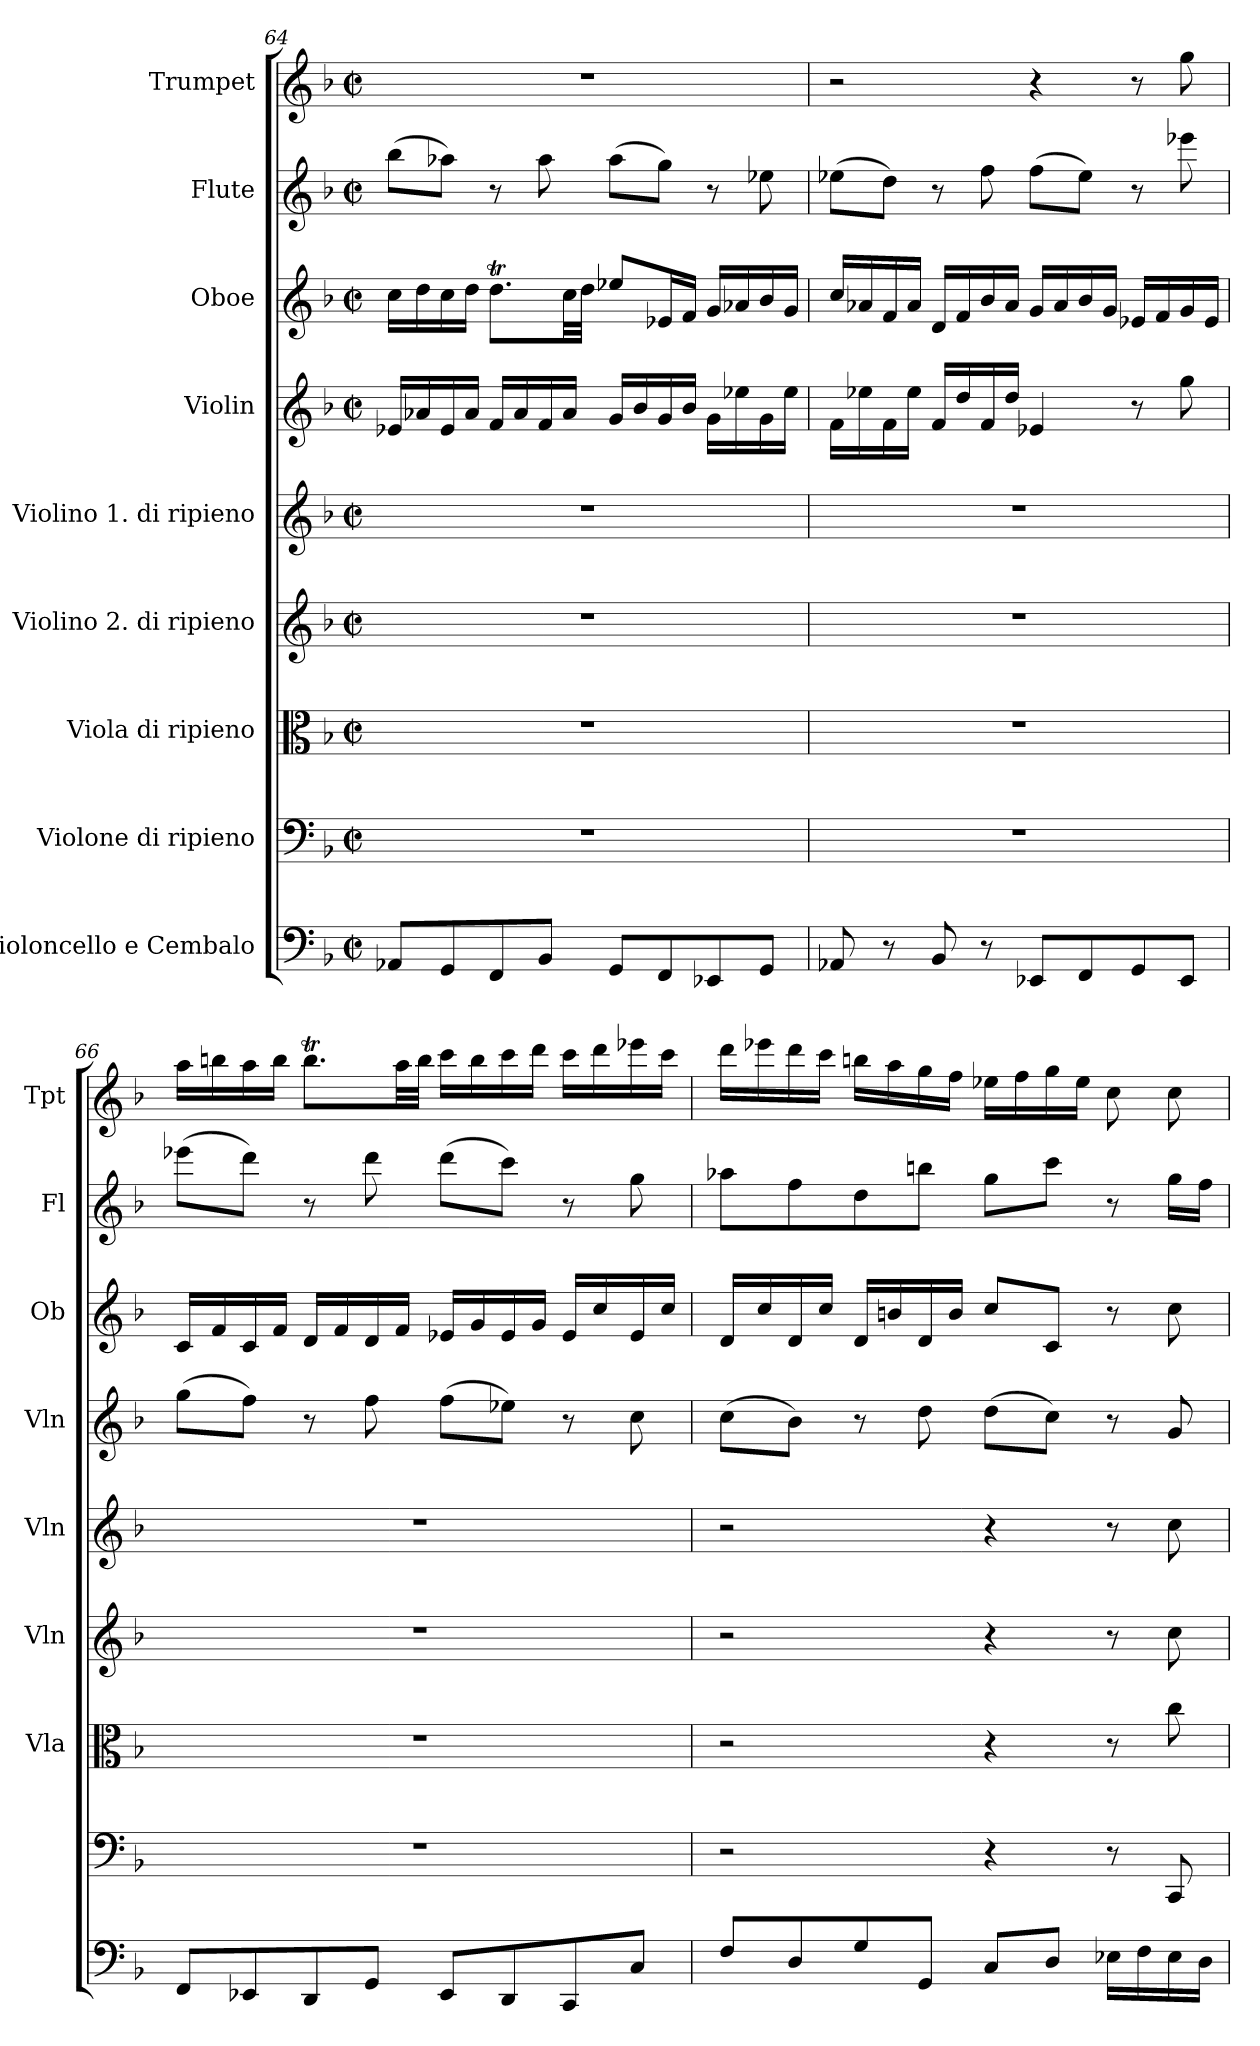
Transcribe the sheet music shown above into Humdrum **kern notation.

**kern	**kern	**kern	**kern	**kern	**kern	**kern	**kern	**kern
*part9	*part8	*part7	*part6	*part5	*part4	*part3	*part2	*part1
*staff9	*staff8	*staff7	*staff6	*staff5	*staff4	*staff3	*staff2	*staff1
*I"Violoncello e Cembalo	*I"Violone di ripieno	*I"Viola di ripieno	*I"Violino 2. di ripieno	*I"Violino 1. di ripieno	*I"Violin	*I"Oboe	*I"Flute	*I"Trumpet
*	*	*I'Vla	*I'Vln	*I'Vln	*I'Vln	*I'Ob	*I'Fl	*I'Tpt
*clefF4	*clefF4	*clefC3	*clefG2	*clefG2	*clefG2	*clefG2	*clefG2	*clefG2
*k[b-]	*k[b-]	*k[b-]	*k[b-]	*k[b-]	*k[b-]	*k[b-]	*k[b-]	*k[b-]
*F:	*F:	*F:	*F:	*F:	*F:	*F:	*F:	*F:
*M2/2	*M2/2	*M2/2	*M2/2	*M2/2	*M2/2	*M2/2	*M2/2	*M2/2
*met(c|)	*met(c|)	*met(c|)	*met(c|)	*met(c|)	*met(c|)	*met(c|)	*met(c|)	*met(c|)
=64	=64	=64	=64	=64	=64	=64	=64	=64
8AA-XL	1r	1r	1r	1r	16e-XLL	16ccLL	(8bb-L	1r
.	.	.	.	.	16a-X	16dd	.	.
8GG	.	.	.	.	16e-	16cc	8aa-XJ)	.
.	.	.	.	.	16a-JJ	16ddJJ	.	.
8FF	.	.	.	.	16fLL	8.ddTL	8r	.
.	.	.	.	.	16a-	.	.	.
8BB-J	.	.	.	.	16f	.	8aa-	.
.	.	.	.	.	16a-JJ	32ccLL	.	.
.	.	.	.	.	.	32ddJJJ	.	.
8GGL	.	.	.	.	16gLL	8ee-XL	(8aa-L	.
.	.	.	.	.	16b-	.	.	.
8FF	.	.	.	.	16g	16e-XL	8ggJ)	.
.	.	.	.	.	16b-JJ	16fJJ	.	.
8EE-X	.	.	.	.	16gLL	16gLL	8r	.
.	.	.	.	.	16ee-X	16a-X	.	.
8GGJ	.	.	.	.	16g	16b-	8ee-X	.
.	.	.	.	.	16ee-JJ	16gJJ	.	.
=65	=65	=65	=65	=65	=65	=65	=65	=65
8AA-X	1r	1r	1r	1r	16fLL	16ccLL	(8ee-XL	2r
.	.	.	.	.	16ee-X	16a-X	.	.
8r	.	.	.	.	16f	16f	8ddJ)	.
.	.	.	.	.	16ee-JJ	16a-JJ	.	.
8BB-	.	.	.	.	16fLL	16dLL	8r	.
.	.	.	.	.	16dd	16f	.	.
8r	.	.	.	.	16f	16b-	8ff	.
.	.	.	.	.	16ddJJ	16a-JJ	.	.
8EE-XL	.	.	.	.	4e-X	16gLL	(8ffL	4r
.	.	.	.	.	.	16a-	.	.
8FF	.	.	.	.	.	16b-	8ee-J)	.
.	.	.	.	.	.	16gJJ	.	.
8GG	.	.	.	.	8r	16e-XLL	8r	8r
.	.	.	.	.	.	16f	.	.
8EE-J	.	.	.	.	8gg	16g	8eee-X	8gg
.	.	.	.	.	.	16e-JJ	.	.
=66	=66	=66	=66	=66	=66	=66	=66	=66
8FFL	1r	1r	1r	1r	(8ggL	16cLL	(8eee-XL	16aaLL
.	.	.	.	.	.	16f	.	16bbn
8EE-X	.	.	.	.	8ffJ)	16c	8dddJ)	16aa
.	.	.	.	.	.	16fJJ	.	16bbJJ
8DD	.	.	.	.	8r	16dLL	8r	8.bbtL
.	.	.	.	.	.	16f	.	.
8GGJ	.	.	.	.	8ff	16d	8ddd	.
.	.	.	.	.	.	16fJJ	.	32aaLL
.	.	.	.	.	.	.	.	32bbJJJ
8EE-L	.	.	.	.	(8ffL	16e-XLL	(8dddL	16cccLL
.	.	.	.	.	.	16g	.	16bb
8DD	.	.	.	.	8ee-XJ)	16e-	8cccJ)	16ccc
.	.	.	.	.	.	16gJJ	.	16dddJJ
8CC	.	.	.	.	8r	16e-LL	8r	16cccLL
.	.	.	.	.	.	16cc	.	16ddd
8CJ	.	.	.	.	8cc	16e-	8gg	16eee-X
.	.	.	.	.	.	16ccJJ	.	16cccJJ
=67	=67	=67	=67	=67	=67	=67	=67	=67
8FL	2r	2r	2r	2r	(8ccL	16dLL	8aa-XL	16dddLL
.	.	.	.	.	.	16cc	.	16eee-X
8D	.	.	.	.	8b-J)	16d	8ff	16ddd
.	.	.	.	.	.	16ccJJ	.	16cccJJ
8G	.	.	.	.	8r	16dLL	8dd	16bbnLL
.	.	.	.	.	.	16bn	.	16aa
8GGJ	.	.	.	.	8dd	16d	8bbnJ	16gg
.	.	.	.	.	.	16bJJ	.	16ffJJ
8CL	4r	4r	4r	4r	(8ddL	8ccL	8ggL	16ee-XLL
.	.	.	.	.	.	.	.	16ff
8DJ	.	.	.	.	8ccJ)	8cJ	8cccJ	16gg
.	.	.	.	.	.	.	.	16ee-JJ
16E-XLL	8r	8r	8r	8r	8r	8r	8r	8cc
16F	.	.	.	.	.	.	.	.
16E-	8CC	8cc	8cc	8cc	8g	8cc	16ggLL	8cc
16DJJ	.	.	.	.	.	.	16ffJJ	.
=	=	=	=	=	=	=	=	=
*-	*-	*-	*-	*-	*-	*-	*-	*-
